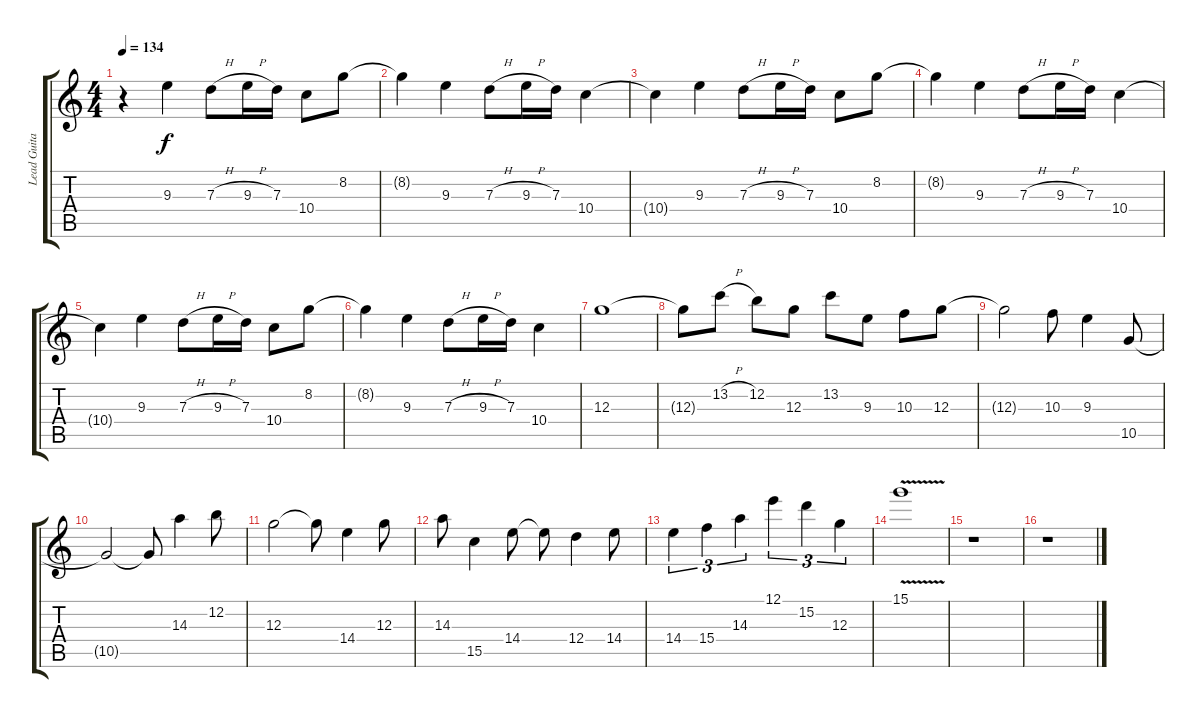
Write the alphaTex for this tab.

\track ("Lead Guitar" "Lead Guita") {instrument overdrivenguitar}
\staff {score tabs}
\tuning (E4 B3 G3 D3 A2 E2) {hide}
\ts (4 4)
\tempo 134
\clef g2
\ks c
r.4{dy f instrument overdrivenguitar} 9.3.4 7.3{h}.8 9.3{h}.16 7.3.16 10.4.8 8.2.8 |
8.2{t}.4 9.3.4 7.3{h}.8 9.3{h}.16 7.3.16 10.4.4 |
10.4{t}.4 9.3.4 7.3{h}.8 9.3{h}.16 7.3.16 10.4.8 8.2.8 |
8.2{t}.4 9.3.4 7.3{h}.8 9.3{h}.16 7.3.16 10.4.4 |
10.4{t}.4 9.3.4 7.3{h}.8 9.3{h}.16 7.3.16 10.4.8 8.2.8 |
8.2{t}.4 9.3.4 7.3{h}.8 9.3{h}.16 7.3.16 10.4.4 |
12.3.1{volume 14} |
12.3{t}.8 13.2{h}.8 12.2.8 12.3.8 13.2.8 9.3.8 10.3.8 12.3.8 |
12.3{t}.2 10.3.8 9.3.4 10.5.8 |
10.5{t}.2 10.5{t}.8 14.3.4 12.2.8 |
12.3.2 12.3{t}.8 14.4.4 12.3.8 |
14.3.8 15.5.4 14.4.8 14.4{t}.8 12.4.4 14.4.8 |
14.4.4{tu (3 2)} 15.4.4{tu (3 2)} 14.3.4{tu (3 2)} 12.1.4{tu (3 2)} 15.2.4{tu (3 2)} 12.3.4{tu (3 2)} |
15.1{v}.1 |
r.1 |
r.1
